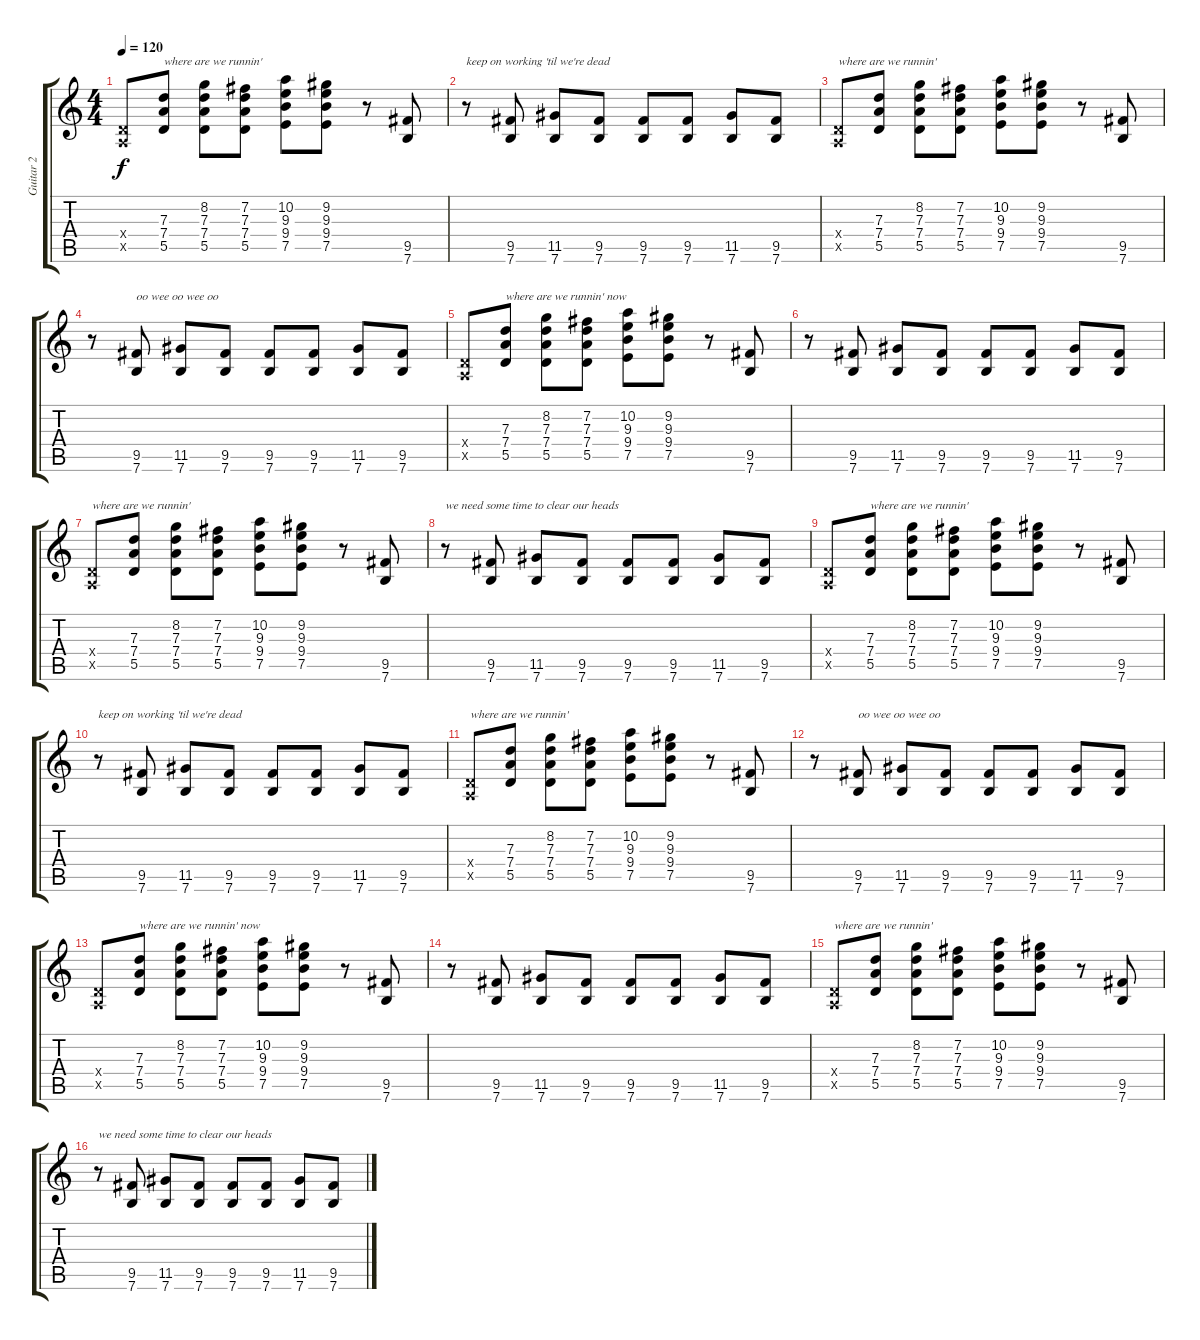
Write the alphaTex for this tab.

\track ("Guitar 2" "Guitar 2") {instrument overdrivenguitar}
\staff {score tabs}
\tuning (E4 B3 G3 D3 A2 E2) {hide}
\ts (4 4)
\tempo 120
\clef g2
\ks c
(0.4{x} 0.5{x}).8{dy f} (7.3 7.4 5.5).8{txt "where are we runnin'"} (8.2 7.3 7.4 5.5).8 (7.2 7.3 7.4 5.5).8 (10.2 9.3 9.4 7.5).8 (9.2 9.3 9.4 7.5).8 r.8 (9.5 7.6).8 |
r.8{txt "keep on working 'til we're dead"} (9.5 7.6).8 (11.5 7.6).8 (9.5 7.6).8 (9.5 7.6).8 (9.5 7.6).8 (11.5 7.6).8 (9.5 7.6).8 |
(0.4{x} 0.5{x}).8{txt "where are we runnin'"} (7.3 7.4 5.5).8 (8.2 7.3 7.4 5.5).8 (7.2 7.3 7.4 5.5).8 (10.2 9.3 9.4 7.5).8 (9.2 9.3 9.4 7.5).8 r.8 (9.5 7.6).8 |
r.8 (9.5 7.6).8{txt "oo wee oo wee oo"} (11.5 7.6).8 (9.5 7.6).8 (9.5 7.6).8 (9.5 7.6).8 (11.5 7.6).8 (9.5 7.6).8 |
(0.4{x} 0.5{x}).8 (7.3 7.4 5.5).8{txt "where are we runnin' now"} (8.2 7.3 7.4 5.5).8 (7.2 7.3 7.4 5.5).8 (10.2 9.3 9.4 7.5).8 (9.2 9.3 9.4 7.5).8 r.8 (9.5 7.6).8 |
r.8 (9.5 7.6).8 (11.5 7.6).8 (9.5 7.6).8 (9.5 7.6).8 (9.5 7.6).8 (11.5 7.6).8 (9.5 7.6).8 |
(0.4{x} 0.5{x}).8{txt "where are we runnin'"} (7.3 7.4 5.5).8 (8.2 7.3 7.4 5.5).8 (7.2 7.3 7.4 5.5).8 (10.2 9.3 9.4 7.5).8 (9.2 9.3 9.4 7.5).8 r.8 (9.5 7.6).8 |
r.8{txt "we need some time to clear our heads"} (9.5 7.6).8 (11.5 7.6).8 (9.5 7.6).8 (9.5 7.6).8 (9.5 7.6).8 (11.5 7.6).8 (9.5 7.6).8 |
(0.4{x} 0.5{x}).8 (7.3 7.4 5.5).8{txt "where are we runnin'"} (8.2 7.3 7.4 5.5).8 (7.2 7.3 7.4 5.5).8 (10.2 9.3 9.4 7.5).8 (9.2 9.3 9.4 7.5).8 r.8 (9.5 7.6).8 |
r.8{txt "keep on working 'til we're dead"} (9.5 7.6).8 (11.5 7.6).8 (9.5 7.6).8 (9.5 7.6).8 (9.5 7.6).8 (11.5 7.6).8 (9.5 7.6).8 |
(0.4{x} 0.5{x}).8{txt "where are we runnin'"} (7.3 7.4 5.5).8 (8.2 7.3 7.4 5.5).8 (7.2 7.3 7.4 5.5).8 (10.2 9.3 9.4 7.5).8 (9.2 9.3 9.4 7.5).8 r.8 (9.5 7.6).8 |
r.8 (9.5 7.6).8{txt "oo wee oo wee oo"} (11.5 7.6).8 (9.5 7.6).8 (9.5 7.6).8 (9.5 7.6).8 (11.5 7.6).8 (9.5 7.6).8 |
(0.4{x} 0.5{x}).8 (7.3 7.4 5.5).8{txt "where are we runnin' now"} (8.2 7.3 7.4 5.5).8 (7.2 7.3 7.4 5.5).8 (10.2 9.3 9.4 7.5).8 (9.2 9.3 9.4 7.5).8 r.8 (9.5 7.6).8 |
r.8 (9.5 7.6).8 (11.5 7.6).8 (9.5 7.6).8 (9.5 7.6).8 (9.5 7.6).8 (11.5 7.6).8 (9.5 7.6).8 |
(0.4{x} 0.5{x}).8{txt "where are we runnin'"} (7.3 7.4 5.5).8 (8.2 7.3 7.4 5.5).8 (7.2 7.3 7.4 5.5).8 (10.2 9.3 9.4 7.5).8 (9.2 9.3 9.4 7.5).8 r.8 (9.5 7.6).8 |
r.8{txt "we need some time to clear our heads"} (9.5 7.6).8 (11.5 7.6).8 (9.5 7.6).8 (9.5 7.6).8 (9.5 7.6).8 (11.5 7.6).8 (9.5 7.6).8
